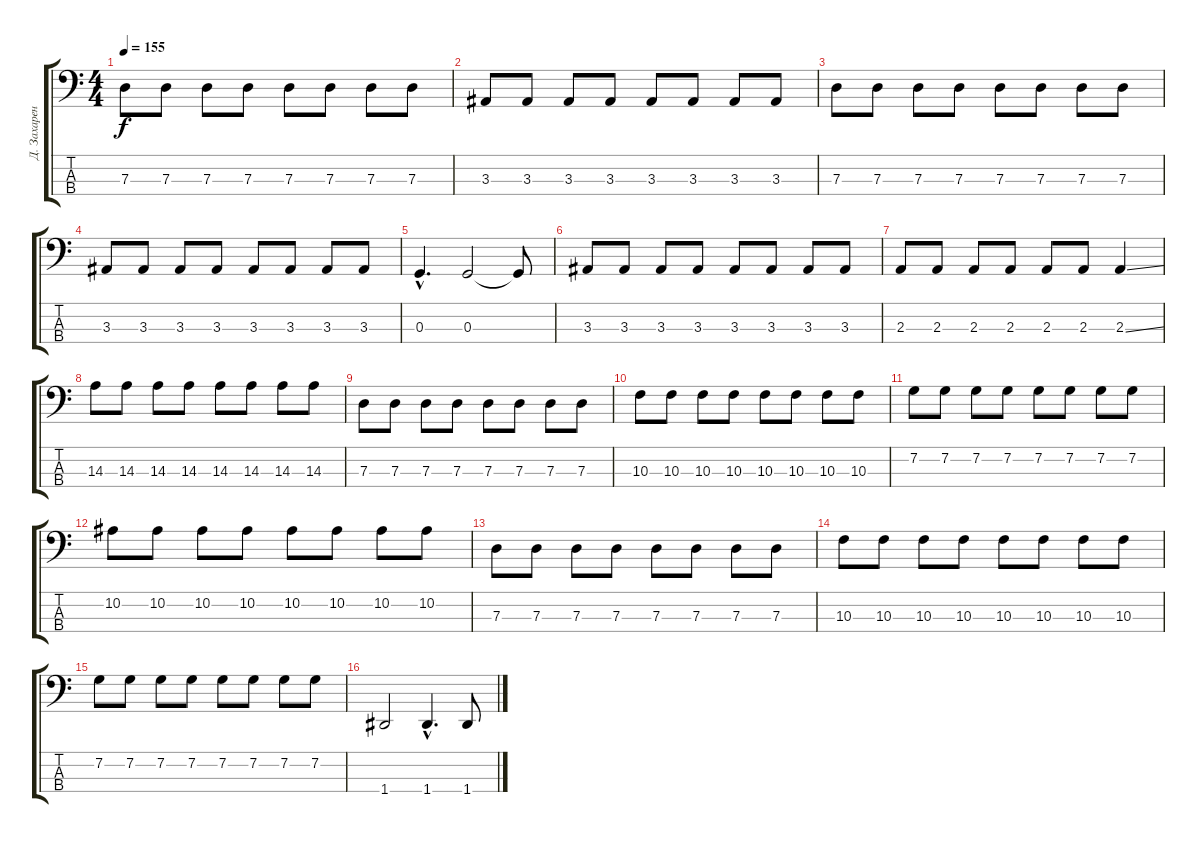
\track ("Д. Захаренков" "Д. Захарен") {instrument electricbasspick}
\staff {score tabs}
\tuning (F2 C2 G1 D1) {hide}
\ts (4 4)
\tempo 155
\clef f4
\ks c
7.3.8{dy f} 7.3.8 7.3.8 7.3.8 7.3.8 7.3.8 7.3.8 7.3.8 |
3.3.8 3.3.8 3.3.8 3.3.8 3.3.8 3.3.8 3.3.8 3.3.8 |
7.3.8 7.3.8 7.3.8 7.3.8 7.3.8 7.3.8 7.3.8 7.3.8 |
3.3.8 3.3.8 3.3.8 3.3.8 3.3.8 3.3.8 3.3.8 3.3.8 |
0.3{hac}.4{d} 0.3.2 0.3{t}.8 |
3.3.8 3.3.8 3.3.8 3.3.8 3.3.8 3.3.8 3.3.8 3.3.8 |
2.3.8 2.3.8 2.3.8 2.3.8 2.3.8 2.3.8 2.3{ss}.4 |
14.3.8 14.3.8 14.3.8 14.3.8 14.3.8 14.3.8 14.3.8 14.3.8 |
7.3.8 7.3.8 7.3.8 7.3.8 7.3.8 7.3.8 7.3.8 7.3.8 |
10.3.8 10.3.8 10.3.8 10.3.8 10.3.8 10.3.8 10.3.8 10.3.8 |
7.2.8 7.2.8 7.2.8 7.2.8 7.2.8 7.2.8 7.2.8 7.2.8 |
10.2.8 10.2.8 10.2.8 10.2.8 10.2.8 10.2.8 10.2.8 10.2.8 |
7.3.8 7.3.8 7.3.8 7.3.8 7.3.8 7.3.8 7.3.8 7.3.8 |
10.3.8 10.3.8 10.3.8 10.3.8 10.3.8 10.3.8 10.3.8 10.3.8 |
7.2.8 7.2.8 7.2.8 7.2.8 7.2.8 7.2.8 7.2.8 7.2.8 |
1.4.2 1.4{hac}.4{d} 1.4.8
